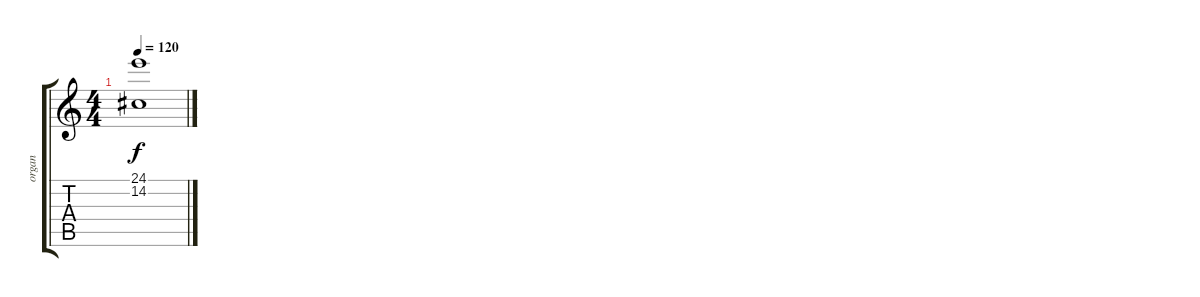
\track ("organ" "organ") {instrument rockorgan}
\staff {score tabs}
\tuning (E4 B3 G3 D3 A2 E2) {hide}
\ts (4 4)
\tempo 120
\clef g2
\ks c
(24.1{t} 14.2{t}).1{dy f}
